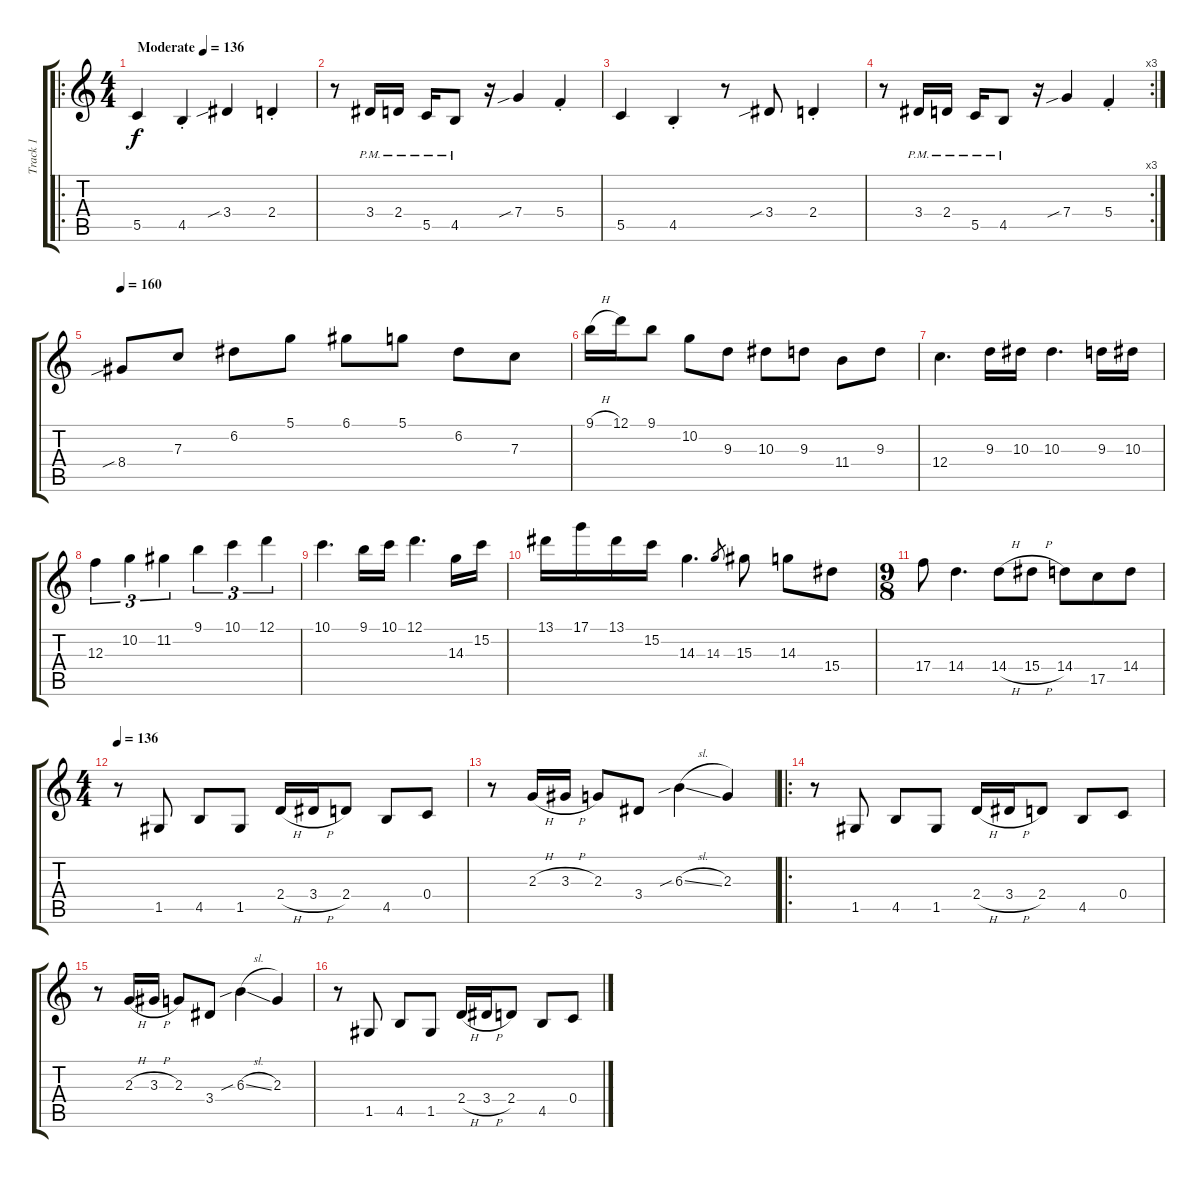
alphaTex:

\track ("Track 1" "Track 1") {instrument distortionguitar}
\staff {score tabs}
\tuning (D4 A3 F3 C3 G2 C2) {hide}
\ro
\ts (4 4)
\tempo (136 "Moderate")
\clef g2
\ks c
5.5.4{dy f instrument distortionguitar} 4.5{st}.4 3.4{sib}.4 2.4{st}.4 |
r.8 3.4{pm}.16 2.4{pm}.16 5.5{pm}.16 4.5{pm}.8 r.16 7.4{sib}.4 5.4{st}.4 |
5.5.4 4.5{st}.4 r.8 3.4{sib}.8 2.4{st}.4 |
\rc 3
r.8 3.4{pm}.16 2.4{pm}.16 5.5{pm}.16 4.5{pm}.8 r.16 7.4{sib}.4 5.4{st}.4 |
\tempo 160
8.4{sib}.8 7.3.8 6.2.8 5.1.8 6.1.8 5.1.8 6.2.8 7.3.8 |
9.1{h}.16 12.1.16 9.1.8 10.2.8 9.3.8 10.3.8 9.3.8 11.4.8 9.3.8 |
12.4.4{d} 9.3.16 10.3.16 10.3.4{d} 9.3.16 10.3.16 |
12.3.4{tu (3 2)} 10.2.4{tu (3 2)} 11.2.4{tu (3 2)} 9.1.4{tu (3 2)} 10.1.4{tu (3 2)} 12.1.4{tu (3 2)} |
10.1.4{d} 9.1.16 10.1.16 12.1.4{d} 14.3.16 15.2.16 |
13.1.16 17.1.16 13.1.16 15.2.16 14.3.4{d} 14.3.8{gr} 15.3.8 14.3.8 15.4.8 |
\ts (9 8)
17.4.8 14.4.4{d} 14.4{h}.8 15.4{h}.8 14.4.8 17.5.8 14.4.8 |
\ts (4 4)
\tempo 136
r.8 1.5.8 4.5.8 1.5.8 2.4{h}.16 3.4{h}.16 2.4.8 4.5.8 0.4.8 |
r.8 2.3{h}.16 3.3{h}.16 2.3.8 3.4.8 6.3{sib sl}.4 2.3.4 |
\ro
r.8 1.5.8 4.5.8 1.5.8 2.4{h}.16 3.4{h}.16 2.4.8 4.5.8 0.4.8 |
r.8 2.3{h}.16 3.3{h}.16 2.3.8 3.4.8 6.3{sib sl}.4 2.3.4 |
r.8 1.5.8 4.5.8 1.5.8 2.4{h}.16 3.4{h}.16 2.4.8 4.5.8 0.4.8
